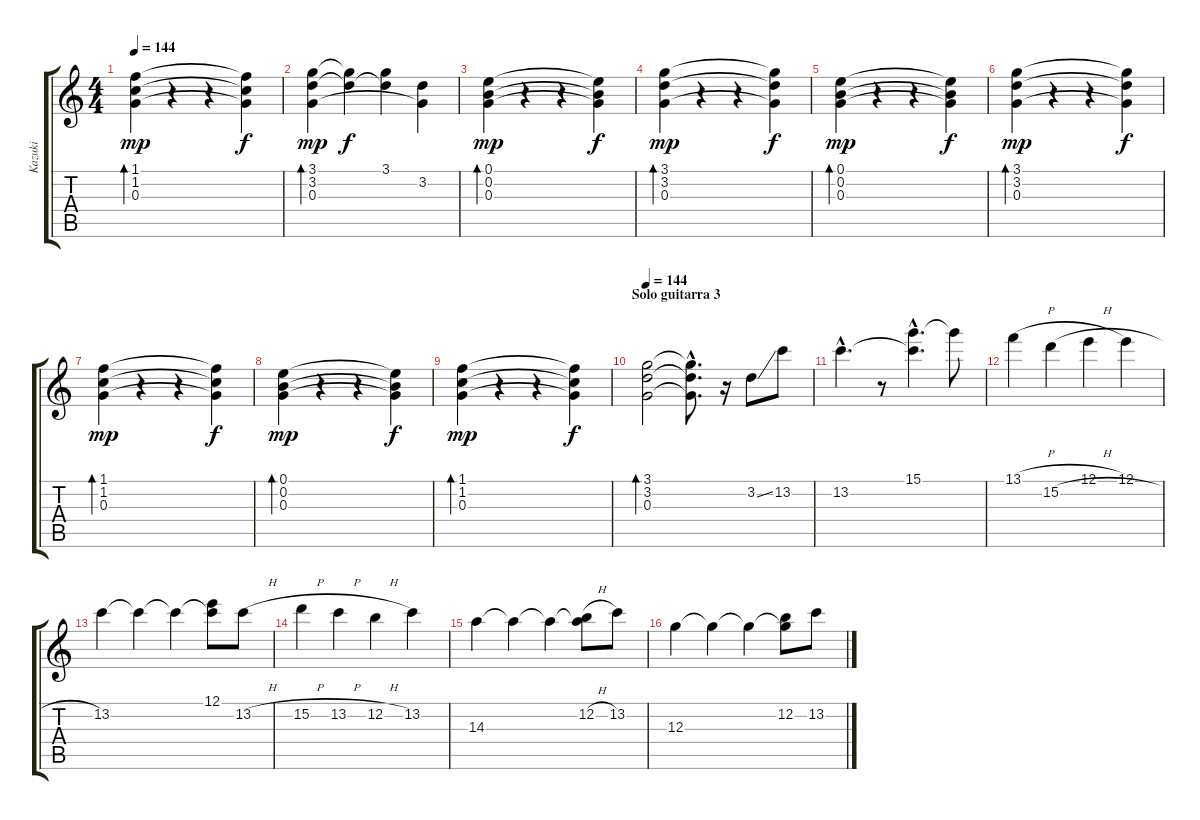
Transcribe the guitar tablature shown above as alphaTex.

\track ("Kazuki" "Kazuki") {instrument electricguitarclean}
\staff {score tabs}
\tuning (E4 B3 G3 D3 A2 E2) {hide}
\ts (4 4)
\tempo 144
\clef g2
\ks c
(1.1 1.2 0.3).4{bd 240 dy mp} r.4 r.4 (1.1{t} 1.2{t} 0.3{t}).4{dy f} |
(3.1 3.2 0.3).4{bd 240 dy mp} (3.1{t} 3.2{t}).4{dy f} (3.1 3.2{t}).4 (3.2 0.3{t}).4 |
(0.1 0.2 0.3).4{bd 240 dy mp} r.4 r.4 (0.1{t} 0.2{t} 0.3{t}).4{dy f} |
(3.1 3.2 0.3).4{bd 240 dy mp} r.4 r.4 (3.1{t} 3.2{t} 0.3{t}).4{dy f} |
(0.1 0.2 0.3).4{bd 240 dy mp} r.4 r.4 (0.1{t} 0.2{t} 0.3{t}).4{dy f} |
(3.1 3.2 0.3).4{bd 240 dy mp} r.4 r.4 (3.1{t} 3.2{t} 0.3{t}).4{dy f} |
(1.1 1.2 0.3).4{bd 240 dy mp} r.4 r.4 (1.1{t} 1.2{t} 0.3{t}).4{dy f} |
(0.1 0.2 0.3).4{bd 240 dy mp} r.4 r.4 (0.1{t} 0.2{t} 0.3{t}).4{dy f} |
(1.1 1.2 0.3).4{bd 240 dy mp} r.4 r.4 (1.1{t} 1.2{t} 0.3{t}).4{dy f} |
\section ("" "Solo guitarra 3")
\tempo 144
(3.1 3.2 0.3).2{bd 240} (3.1{hac t} 3.2{hac t} 0.3{hac t}).8{d} r.16 3.2{ss}.8{instrument overdrivenguitar} 13.2.8 |
13.2{hac}.4{d} r.8 (15.1{hac} 13.2{hac t}).4{d} 15.1{t}.8 |
13.1{h}.4 15.2{h}.4 12.1{h}.4 12.1.4 |
13.2.4 13.2{t}.4 13.2{t}.4 (12.1 13.2{t}).8 13.2{h}.8 |
15.2{h}.4 13.2{h}.4 12.2{h}.4 13.2.4 |
14.3.4 14.3{t}.4 14.3{t}.4 (12.2{h} 14.3{t}).8 13.2.8 |
12.3.4 12.3{t}.4 12.3{t}.4 (12.2 12.3{t}).8 13.2.8
